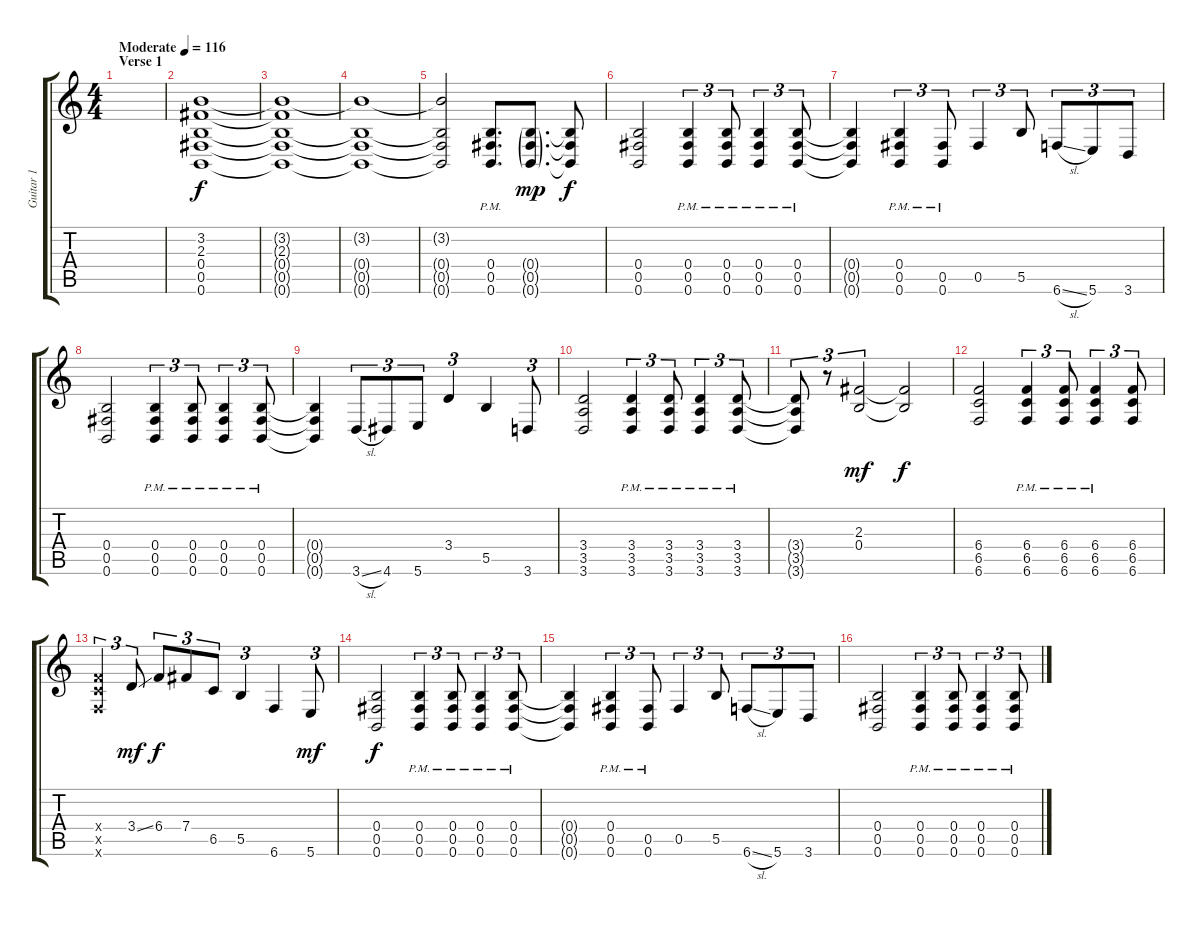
\track ("Guitar 1" "Guitar 1") {instrument distortionguitar}
\staff {score tabs}
\tuning (Db4 Ab3 E3 B2 Gb2 B1) {hide}
\ts (4 4)
\section ("" "Verse 1")
\tempo (116 "Moderate")
\clef g2
\ks c
|
(3.2 2.3 0.4 0.5 0.6).1{volume 7} |
(3.2{t} 2.3{t} 0.4{t} 0.5{t} 0.6{t}).1 |
(3.2{t} 0.4{t} 0.5{t} 0.6{t}).1 |
(3.2{t} 0.4{t} 0.5{t} 0.6{t}).2 (0.4{pm} 0.5{pm} 0.6{pm}).8{d volume 12} (0.4{g} 0.5{g} 0.6{g}).8{d dy mp} (0.4{t} 0.5{t} 0.6{t}).8{dy f} |
(0.4 0.5 0.6).2 (0.4{pm} 0.5{pm} 0.6{pm}).4{tu (3 2)} (0.4{pm} 0.5{pm} 0.6{pm}).8{tu (3 2)} (0.4{pm} 0.5{pm} 0.6{pm}).4{tu (3 2)} (0.4{pm} 0.5{pm} 0.6{pm}).8{tu (3 2)} |
(0.4{t} 0.5{t} 0.6{t}).4 (0.4{pm} 0.5{pm} 0.6{pm}).4{tu (3 2)} (0.5{pm} 0.6).8{tu (3 2)} 0.5.4{tu (3 2)} 5.5.8{tu (3 2)} 6.6{sl}.8{tu (3 2)} 5.6.8{tu (3 2)} 3.6.8{tu (3 2)} |
(0.4 0.5 0.6).2 (0.4{pm} 0.5{pm} 0.6{pm}).4{tu (3 2)} (0.4{pm} 0.5{pm} 0.6{pm}).8{tu (3 2)} (0.4{pm} 0.5{pm} 0.6{pm}).4{tu (3 2)} (0.4{pm} 0.5{pm} 0.6{pm}).8{tu (3 2)} |
(0.4{t} 0.5{t} 0.6{t}).4 3.6{sl}.8{tu (3 2)} 4.6.8{tu (3 2)} 5.6.8{tu (3 2)} 3.4.4{tu (3 2)} 5.5.4 3.6.8{tu (3 2)} |
(3.4 3.5 3.6).2 (3.4{pm} 3.5{pm} 3.6{pm}).4{tu (3 2)} (3.4{pm} 3.5{pm} 3.6{pm}).8{tu (3 2)} (3.4{pm} 3.5{pm} 3.6{pm}).4{tu (3 2)} (3.4{pm} 3.5{pm} 3.6{pm}).8{tu (3 2)} |
(3.4{t} 3.5{t} 3.6{t}).8{tu (3 2)} r.8{tu (3 2)} (2.3 0.4).2{tu (3 2) dy mf} (2.3{t} 0.4{t}).2{dy f} |
(6.4 6.5 6.6).2 (6.4{pm} 6.5{pm} 6.6{pm}).4{tu (3 2)} (6.4{pm} 6.5{pm} 6.6{pm}).8{tu (3 2)} (6.4{pm} 6.5{pm} 6.6{pm}).4{tu (3 2)} (6.4 6.5 6.6).8{tu (3 2)} |
(6.4{x} 6.5{x} 6.6{x}).4{tu (3 2)} 3.4{ss}.8{tu (3 2) dy mf} 6.4.8{tu (3 2) dy f} 7.4.8{tu (3 2)} 6.5.8{tu (3 2)} 5.5.4{tu (3 2)} 6.6.4 5.6.8{tu (3 2) dy mf} |
(0.4 0.5 0.6).2{dy f} (0.4{pm} 0.5{pm} 0.6{pm}).4{tu (3 2)} (0.4{pm} 0.5{pm} 0.6{pm}).8{tu (3 2)} (0.4{pm} 0.5{pm} 0.6{pm}).4{tu (3 2)} (0.4{pm} 0.5{pm} 0.6{pm}).8{tu (3 2)} |
(0.4{t} 0.5{t} 0.6{t}).4 (0.4{pm} 0.5{pm} 0.6{pm}).4{tu (3 2)} (0.5{pm} 0.6).8{tu (3 2)} 0.5.4{tu (3 2)} 5.5.8{tu (3 2)} 6.6{sl}.8{tu (3 2)} 5.6.8{tu (3 2)} 3.6.8{tu (3 2)} |
(0.4 0.5 0.6).2 (0.4{pm} 0.5{pm} 0.6{pm}).4{tu (3 2)} (0.4{pm} 0.5{pm} 0.6{pm}).8{tu (3 2)} (0.4{pm} 0.5{pm} 0.6{pm}).4{tu (3 2)} (0.4{pm} 0.5{pm} 0.6{pm}).8{tu (3 2)}
